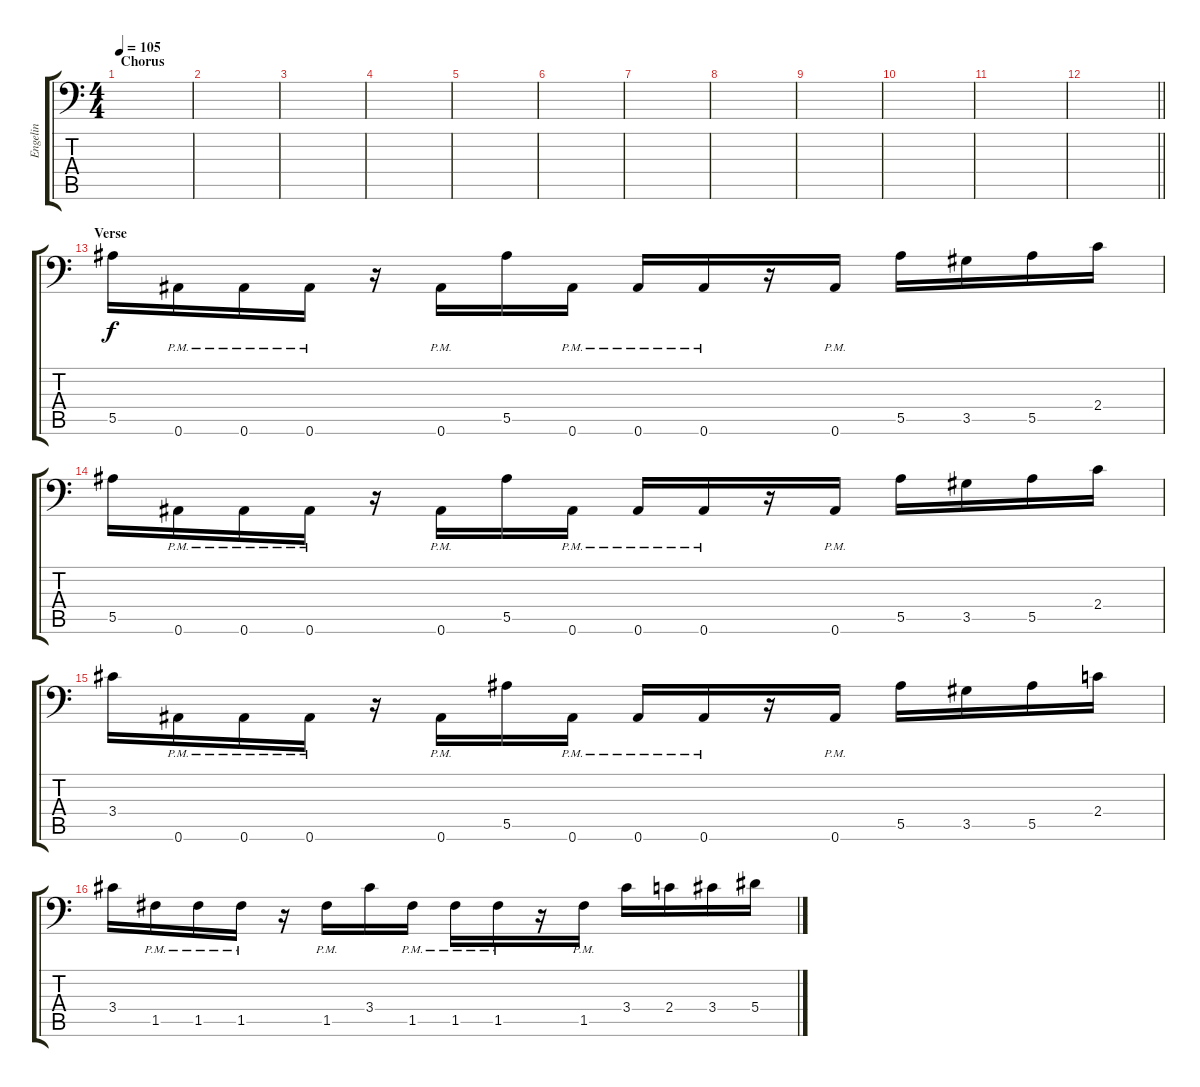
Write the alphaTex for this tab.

\track ("Engelin" "Engelin") {instrument distortionguitar}
\staff {score tabs}
\tuning (C4 G3 Eb3 Bb2 F2 Bb1) {hide}
\ts (4 4)
\section ("" "Chorus")
\tempo 105
\clef f4
\ks c
|
|
|
|
|
|
|
|
|
|
|
\barLineRight lightlight
|
\section ("" "Verse")
5.5.16 0.6{pm}.16 0.6{pm}.16 0.6{pm}.16 r.16 0.6{pm}.16 5.5.16 0.6{pm}.16 0.6{pm}.16 0.6{pm}.16 r.16 0.6{pm}.16 5.5.16 3.5.16 5.5.16 2.4.16 |
5.5.16 0.6{pm}.16 0.6{pm}.16 0.6{pm}.16 r.16 0.6{pm}.16 5.5.16 0.6{pm}.16 0.6{pm}.16 0.6{pm}.16 r.16 0.6{pm}.16 5.5.16 3.5.16 5.5.16 2.4.16 |
3.4.16 0.6{pm}.16 0.6{pm}.16 0.6{pm}.16 r.16 0.6{pm}.16 5.5.16 0.6{pm}.16 0.6{pm}.16 0.6{pm}.16 r.16 0.6{pm}.16 5.5.16 3.5.16 5.5.16 2.4.16 |
3.4.16 1.5{pm}.16 1.5{pm}.16 1.5{pm}.16 r.16 1.5{pm}.16 3.4.16 1.5{pm}.16 1.5{pm}.16 1.5{pm}.16 r.16 1.5{pm}.16 3.4.16 2.4.16 3.4.16 5.4.16
